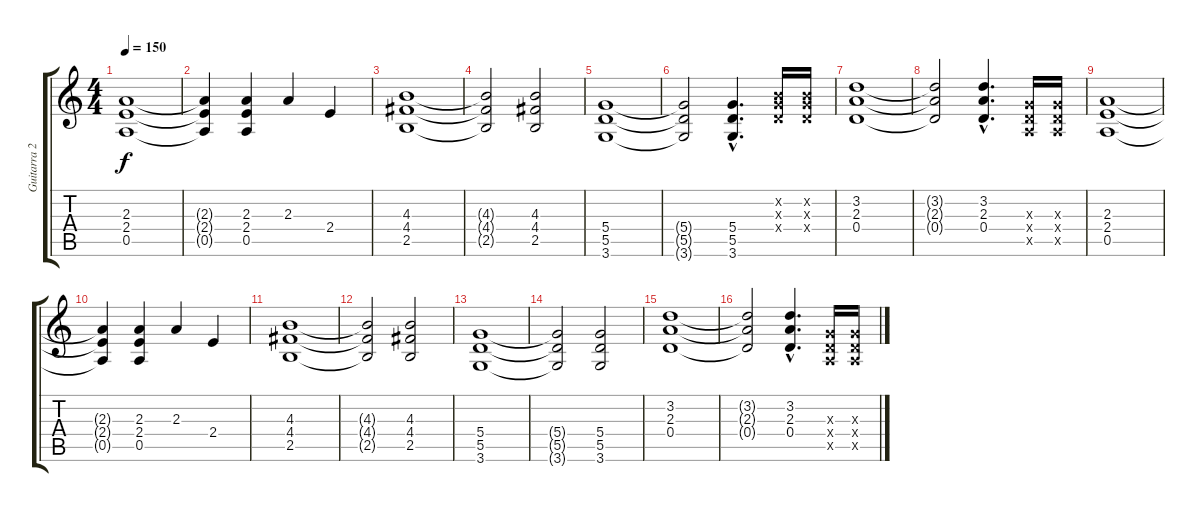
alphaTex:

\track ("Guitarra 2" "Guitarra 2") {instrument overdrivenguitar}
\staff {score tabs}
\tuning (E4 B3 G3 D3 A2 E2) {hide}
\ts (4 4)
\tempo 150
\clef g2
\ks c
(2.3 2.4 0.5).1{dy f} |
(2.3{t} 2.4{t} 0.5{t}).4 (2.3 2.4 0.5).4 2.3.4 2.4.4 |
(4.3 4.4 2.5).1 |
(4.3{t} 4.4{t} 2.5{t}).2 (4.3 4.4 2.5).2 |
(5.4 5.5 3.6).1 |
(5.4{t} 5.5{t} 3.6{t}).2 (5.4{hac} 5.5{hac} 3.6{hac}).4{d} (0.2{x} 0.3{x} 0.4{x}).16 (0.2{x} 0.3{x} 0.4{x}).16 |
(3.2 2.3 0.4).1 |
(3.2{t} 2.3{t} 0.4{t}).2 (3.2{hac} 2.3{hac} 0.4{hac}).4{d} (0.3{x} 0.4{x} 0.5{x}).16 (0.3{x} 0.4{x} 0.5{x}).16 |
(2.3 2.4 0.5).1 |
(2.3{t} 2.4{t} 0.5{t}).4 (2.3 2.4 0.5).4 2.3.4 2.4.4 |
(4.3 4.4 2.5).1 |
(4.3{t} 4.4{t} 2.5{t}).2 (4.3 4.4 2.5).2 |
(5.4 5.5 3.6).1 |
(5.4{t} 5.5{t} 3.6{t}).2 (5.4 5.5 3.6).2 |
(3.2 2.3 0.4).1 |
(3.2{t} 2.3{t} 0.4{t}).2 (3.2{hac} 2.3{hac} 0.4{hac}).4{d} (0.3{x} 0.4{x} 0.5{x}).16 (0.3{x} 0.4{x} 0.5{x}).16
